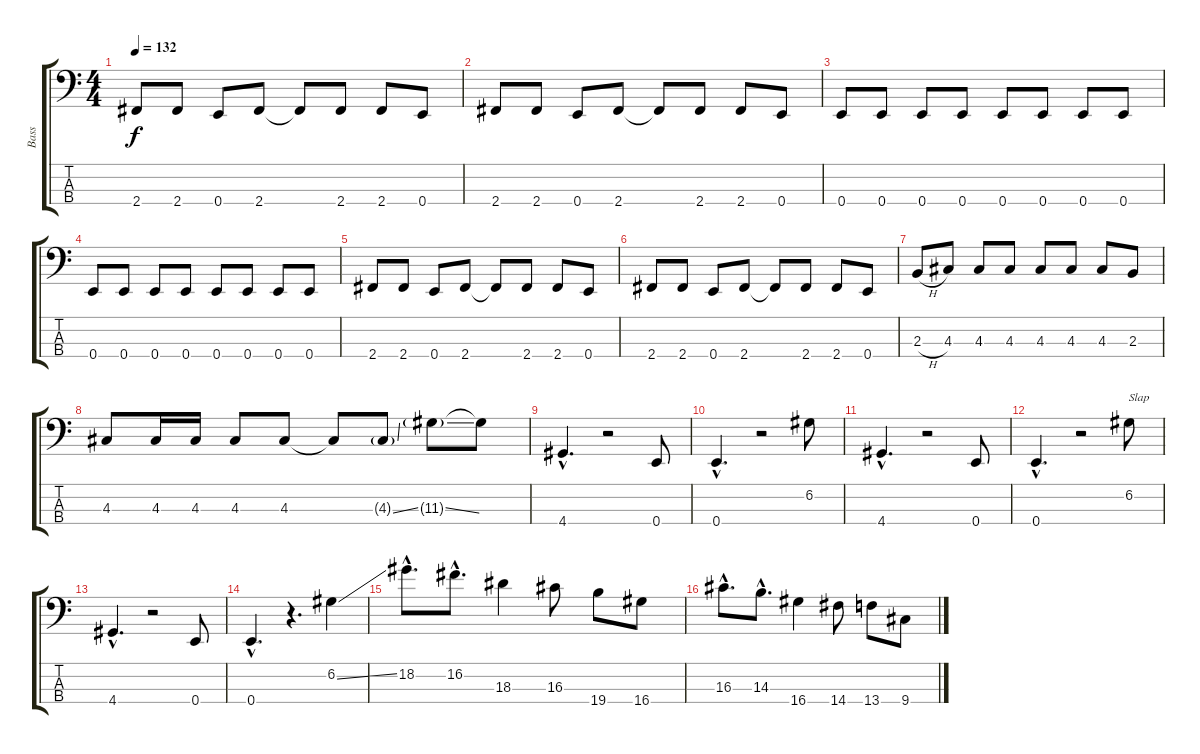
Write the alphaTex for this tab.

\track ("Bass" "Bass") {instrument electricbassfinger}
\staff {score tabs}
\tuning (G2 D2 A1 E1) {hide}
\ts (4 4)
\tempo 132
\clef f4
\ks c
2.4.8{dy f} 2.4.8 0.4.8 2.4.8 2.4{t}.8 2.4.8 2.4.8 0.4.8 |
2.4.8 2.4.8 0.4.8 2.4.8 2.4{t}.8 2.4.8 2.4.8 0.4.8 |
0.4.8 0.4.8 0.4.8 0.4.8 0.4.8 0.4.8 0.4.8 0.4.8 |
0.4.8 0.4.8 0.4.8 0.4.8 0.4.8 0.4.8 0.4.8 0.4.8 |
2.4.8 2.4.8 0.4.8 2.4.8 2.4{t}.8 2.4.8 2.4.8 0.4.8 |
2.4.8 2.4.8 0.4.8 2.4.8 2.4{t}.8 2.4.8 2.4.8 0.4.8 |
2.3{h}.8 4.3.8 4.3.8 4.3.8 4.3.8 4.3.8 4.3.8 2.3.8 |
4.3.8 4.3.16 4.3.16 4.3.8 4.3.8 4.3{t}.8 4.3{ss g}.8 11.3{ss g}.8 11.3{t}.8 |
4.4{hac}.4{d} r.2 0.4.8 |
0.4{hac}.4{d} r.2 6.2.8 |
4.4{hac}.4{d} r.2 0.4.8 |
0.4{hac}.4{d} r.2 6.2.8{txt "Slap" instrument slapbass2} |
4.4{hac}.4{d instrument electricbassfinger} r.2 0.4.8 |
0.4{hac}.4{d} r.4{d} 6.2{ss}.4 |
18.2{hac}.8{d} 16.2{hac}.8{d} 18.3.4 16.3.8 19.4.8 16.4.8 |
16.3{hac}.8{d} 14.3{hac}.8{d} 16.4.4 14.4.8 13.4.8 9.4.8
